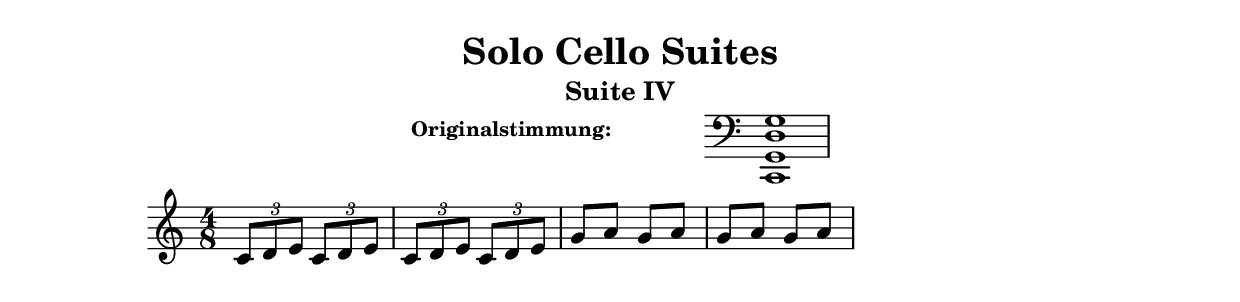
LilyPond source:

%% Do not edit this file; it is auto-generated from LSR http://lsr.dsi.unimi.it
%% This file is in the public domain.
\version "2.11.35"

\header {
  lsrtags = "staff-notation, editorial-and-educational-use"
 texidoc = "
The \\markup command is quite versatile. In this snippet, it contains a
\\score bloc instead of texts or marks.
" }
% begin verbatim
tuning = \markup {
    \score {
	\new Staff \with {
	    \remove Time_signature_engraver
	} {
	    \clef bass  <c, g, d g>1
	}
	\layout { ragged-right = ##t }
    }
}


\header {
    title = "Solo Cello Suites"
    subtitle = "Suite IV"
    subsubtitle = \markup { "Originalstimmung:" \tuning }
}
% begin verbatim
\relative {
    \time 4/8
    \times 2/3 { c'8 d e } \times 2/3 {c d e}
    \times 2/3 { c8 d e } \times 2/3 {c d e}
    g8 a8 g8 a 
    g8 a8 g8 a 
}
